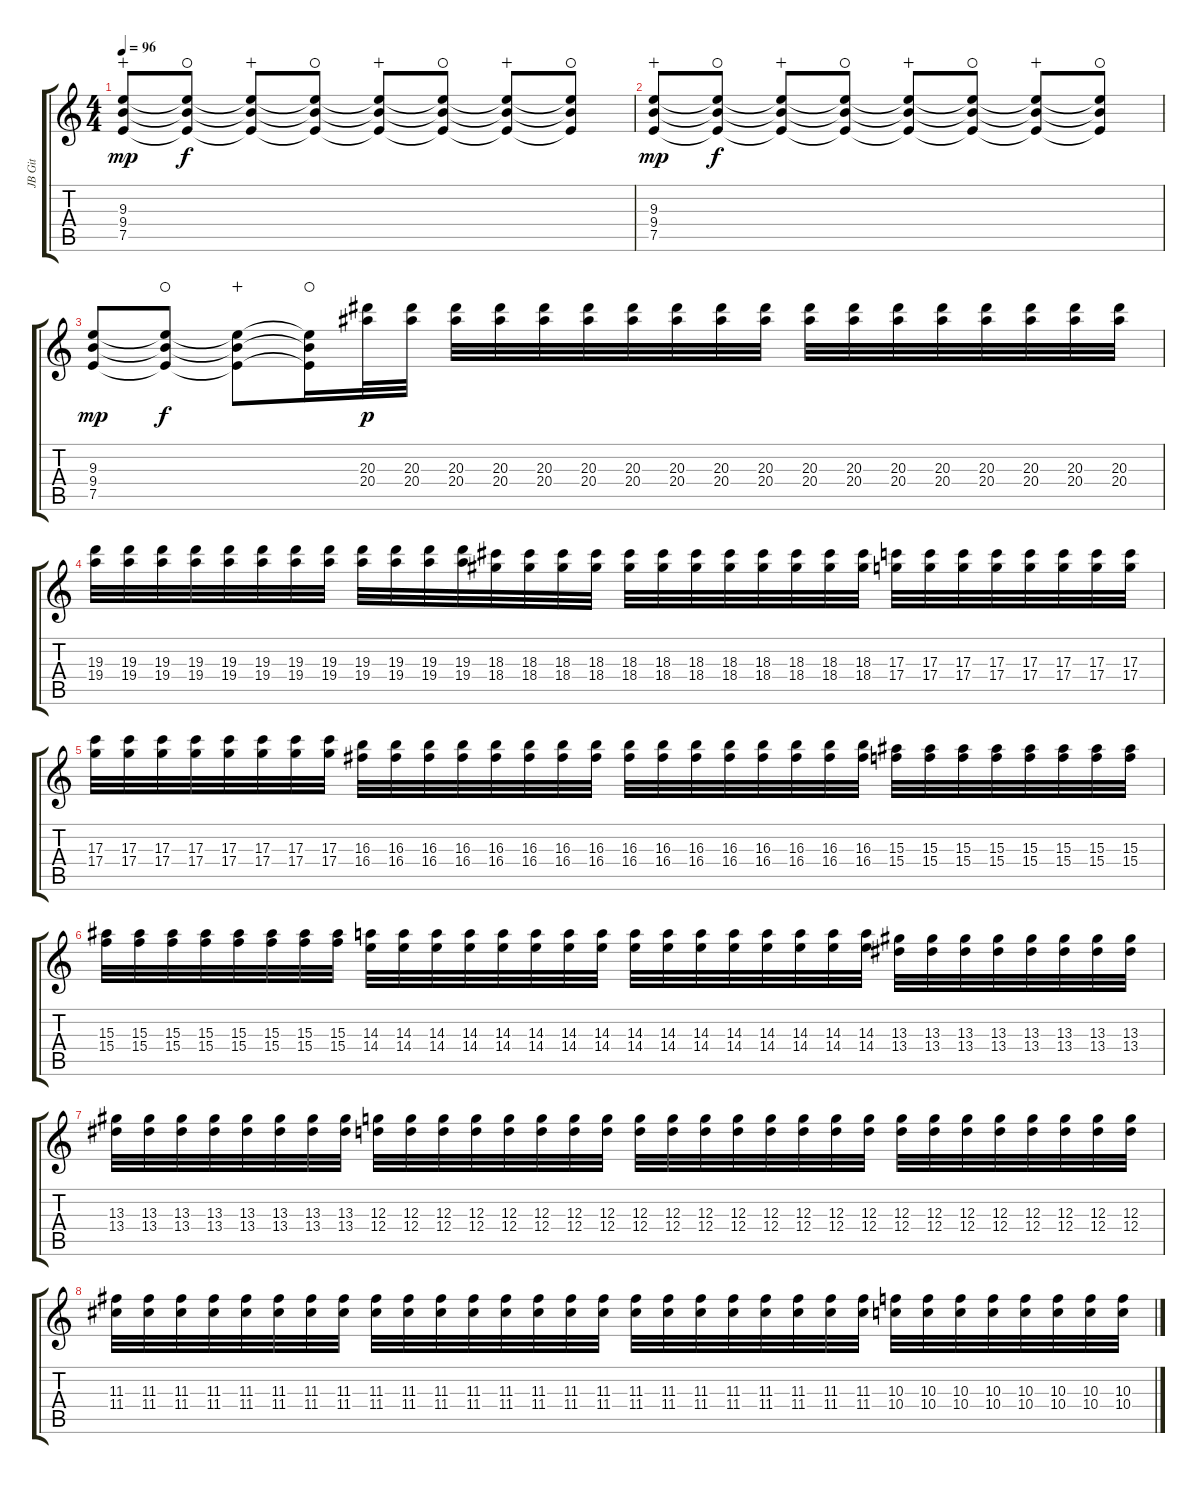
\track ("JB Git" "JB Git") {instrument overdrivenguitar}
\staff {score tabs}
\tuning (E4 B3 G3 D3 A2 E2) {hide}
\ts (4 4)
\tempo 96
\clef g2
\ks c
(9.3 9.4 7.5).8{dy mp wahc} (9.3{t} 9.4{t} 7.5{t}).8{dy f waho} (9.3{t} 9.4{t} 7.5{t}).8{wahc} (9.3{t} 9.4{t} 7.5{t}).8{waho} (9.3{t} 9.4{t} 7.5{t}).8{wahc} (9.3{t} 9.4{t} 7.5{t}).8{waho} (9.3{t} 9.4{t} 7.5{t}).8{wahc} (9.3{t} 9.4{t} 7.5{t}).8{waho} |
(9.3 9.4 7.5).8{dy mp wahc} (9.3{t} 9.4{t} 7.5{t}).8{dy f waho} (9.3{t} 9.4{t} 7.5{t}).8{wahc} (9.3{t} 9.4{t} 7.5{t}).8{waho} (9.3{t} 9.4{t} 7.5{t}).8{wahc} (9.3{t} 9.4{t} 7.5{t}).8{waho} (9.3{t} 9.4{t} 7.5{t}).8{wahc} (9.3{t} 9.4{t} 7.5{t}).8{waho} |
(9.3 9.4 7.5).8{dy mp} (9.3{t} 9.4{t} 7.5{t}).8{dy f waho} (9.3{t} 9.4{t} 7.5{t}).8{wahc} (9.3{t} 9.4{t} 7.5{t}).16{waho} (20.3 20.4).32{dy p} (20.3 20.4).32 (20.3 20.4).32 (20.3 20.4).32 (20.3 20.4).32 (20.3 20.4).32 (20.3 20.4).32 (20.3 20.4).32 (20.3 20.4).32 (20.3 20.4).32 (20.3 20.4).32 (20.3 20.4).32 (20.3 20.4).32 (20.3 20.4).32 (20.3 20.4).32 (20.3 20.4).32 (20.3 20.4).32 (20.3 20.4).32 |
(19.3 19.4).32 (19.3 19.4).32 (19.3 19.4).32 (19.3 19.4).32 (19.3 19.4).32 (19.3 19.4).32 (19.3 19.4).32 (19.3 19.4).32 (19.3 19.4).32 (19.3 19.4).32 (19.3 19.4).32 (19.3 19.4).32 (18.3 18.4).32 (18.3 18.4).32 (18.3 18.4).32 (18.3 18.4).32 (18.3 18.4).32 (18.3 18.4).32 (18.3 18.4).32 (18.3 18.4).32 (18.3 18.4).32 (18.3 18.4).32 (18.3 18.4).32 (18.3 18.4).32 (17.3 17.4).32 (17.3 17.4).32 (17.3 17.4).32 (17.3 17.4).32 (17.3 17.4).32 (17.3 17.4).32 (17.3 17.4).32 (17.3 17.4).32 |
(17.3 17.4).32 (17.3 17.4).32 (17.3 17.4).32 (17.3 17.4).32 (17.3 17.4).32 (17.3 17.4).32 (17.3 17.4).32 (17.3 17.4).32 (16.3 16.4).32 (16.3 16.4).32 (16.3 16.4).32 (16.3 16.4).32 (16.3 16.4).32 (16.3 16.4).32 (16.3 16.4).32 (16.3 16.4).32 (16.3 16.4).32 (16.3 16.4).32 (16.3 16.4).32 (16.3 16.4).32 (16.3 16.4).32 (16.3 16.4).32 (16.3 16.4).32 (16.3 16.4).32 (15.3 15.4).32 (15.3 15.4).32 (15.3 15.4).32 (15.3 15.4).32 (15.3 15.4).32 (15.3 15.4).32 (15.3 15.4).32 (15.3 15.4).32 |
(15.3 15.4).32 (15.3 15.4).32 (15.3 15.4).32 (15.3 15.4).32 (15.3 15.4).32 (15.3 15.4).32 (15.3 15.4).32 (15.3 15.4).32 (14.3 14.4).32 (14.3 14.4).32 (14.3 14.4).32 (14.3 14.4).32 (14.3 14.4).32 (14.3 14.4).32 (14.3 14.4).32 (14.3 14.4).32 (14.3 14.4).32 (14.3 14.4).32 (14.3 14.4).32 (14.3 14.4).32 (14.3 14.4).32 (14.3 14.4).32 (14.3 14.4).32 (14.3 14.4).32 (13.3 13.4).32 (13.3 13.4).32 (13.3 13.4).32 (13.3 13.4).32 (13.3 13.4).32 (13.3 13.4).32 (13.3 13.4).32 (13.3 13.4).32 |
(13.3 13.4).32 (13.3 13.4).32 (13.3 13.4).32 (13.3 13.4).32 (13.3 13.4).32 (13.3 13.4).32 (13.3 13.4).32 (13.3 13.4).32 (12.3 12.4).32 (12.3 12.4).32 (12.3 12.4).32 (12.3 12.4).32 (12.3 12.4).32 (12.3 12.4).32 (12.3 12.4).32 (12.3 12.4).32 (12.3 12.4).32 (12.3 12.4).32 (12.3 12.4).32 (12.3 12.4).32 (12.3 12.4).32 (12.3 12.4).32 (12.3 12.4).32 (12.3 12.4).32 (12.3 12.4).32 (12.3 12.4).32 (12.3 12.4).32 (12.3 12.4).32 (12.3 12.4).32 (12.3 12.4).32 (12.3 12.4).32 (12.3 12.4).32 |
(11.3 11.4).32 (11.3 11.4).32 (11.3 11.4).32 (11.3 11.4).32 (11.3 11.4).32 (11.3 11.4).32 (11.3 11.4).32 (11.3 11.4).32 (11.3 11.4).32 (11.3 11.4).32 (11.3 11.4).32 (11.3 11.4).32 (11.3 11.4).32 (11.3 11.4).32 (11.3 11.4).32 (11.3 11.4).32 (11.3 11.4).32 (11.3 11.4).32 (11.3 11.4).32 (11.3 11.4).32 (11.3 11.4).32 (11.3 11.4).32 (11.3 11.4).32 (11.3 11.4).32 (10.3 10.4).32 (10.3 10.4).32 (10.3 10.4).32 (10.3 10.4).32 (10.3 10.4).32 (10.3 10.4).32 (10.3 10.4).32 (10.3 10.4).32
